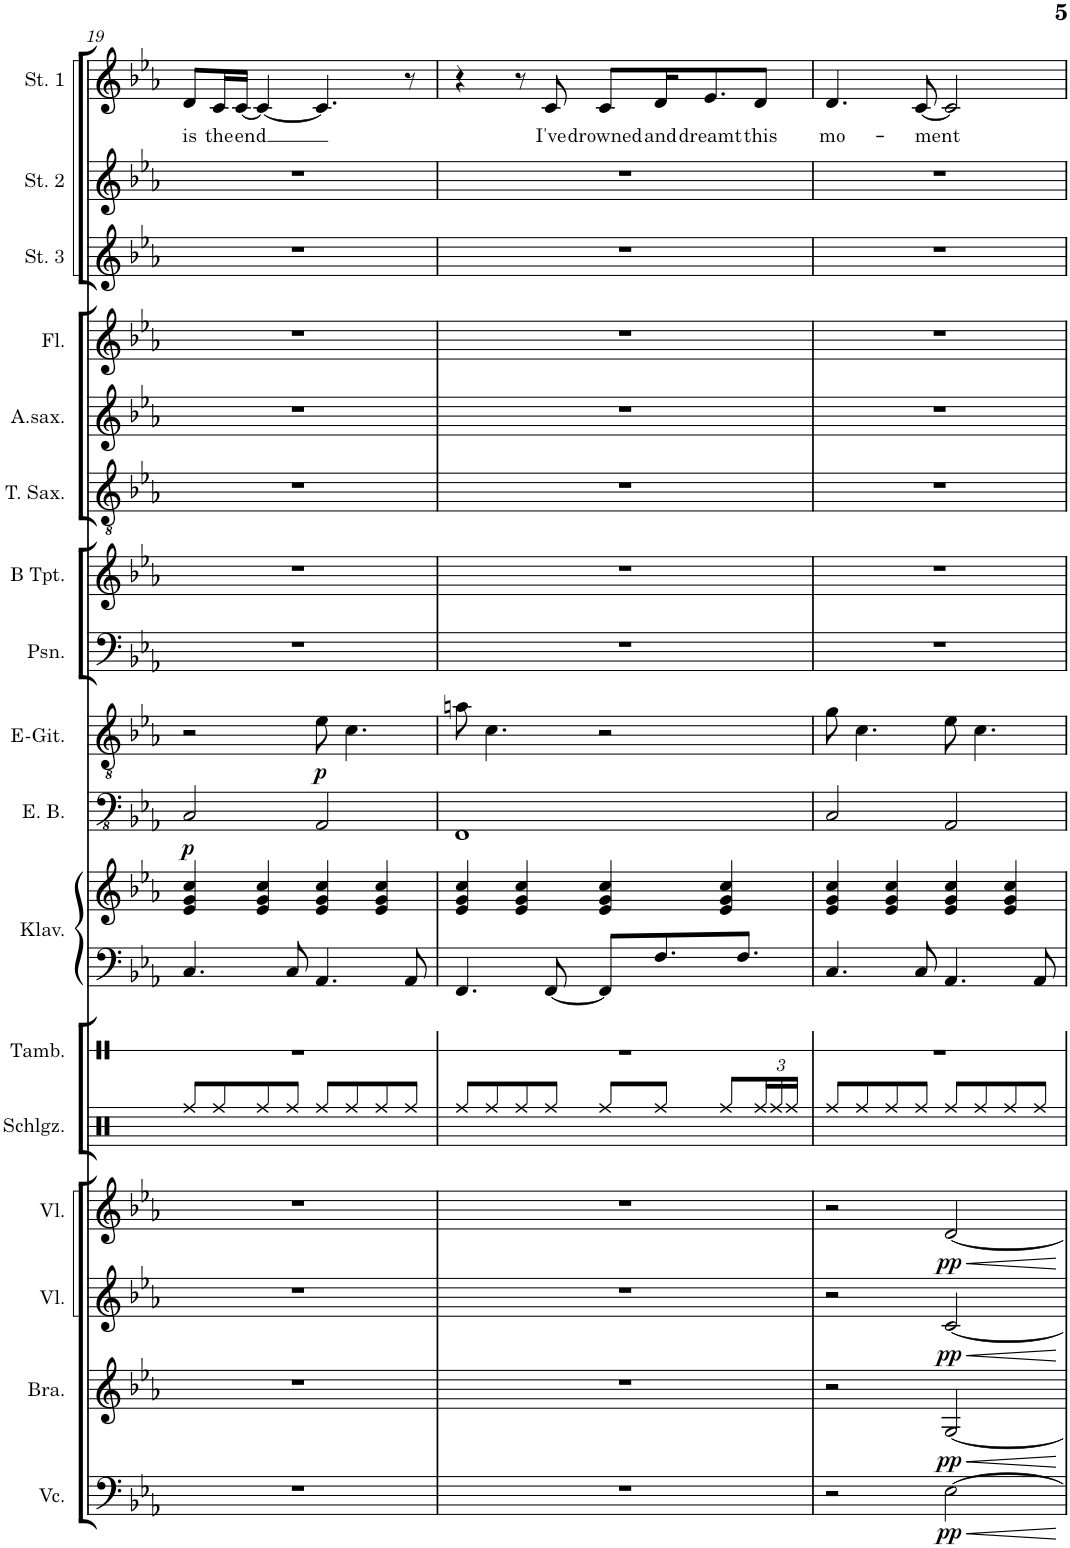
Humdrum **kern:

**kern	**dynam	**kern	**dynam	**kern	**dynam	**kern	**dynam	**kern	**kern	**kern	**kern	**kern	**dynam	**kern	**dynam	**kern	**kern	**kern	**kern	**kern	**kern	**kern	**kern	**text
*part17	*part17	*part16	*part16	*part15	*part15	*part14	*part14	*part13	*part12	*part11	*part11	*part10	*part10	*part9	*part9	*part8	*part7	*part6	*part5	*part4	*part3	*part2	*part1	*part1
*staff18	*staff18	*staff17	*staff17	*staff16	*staff16	*staff15	*staff15	*staff14	*staff13	*staff12	*staff11	*staff10	*staff10	*staff9	*staff9	*staff8	*staff7	*staff6	*staff5	*staff4	*staff3	*staff2	*staff1	*staff1
*I"Violoncello	*	*I"Bratsche	*	*I"Violine	*	*I"Violine	*	*I"Schlagzeug	*I"Tamburin	*I"Klavier	*	*I"Elektrischer Bass	*	*I"Elektrische Gitarre	*	*I"Posaune	*I"Trompete in B	*I"Tenorsaxophon	*I"Altsaxophon	*I"Flöte	*I"Stimme 3	*I"Stimme 2	*I"Stimme 1	*
*I'Vc.	*	*I'Bra.	*	*I'Vl.	*	*I'Vl.	*	*I'Schlgz.	*I'Tamb.	*I'Klav.	*	*I'E. B.	*	*I'E-Git.	*	*I'Psn.	*	*I'T. Sax.	*I'A.sax.	*I'Fl.	*I'St. 3	*I'St. 2	*I'St. 1	*
!!LO:PB:g=z
*clefF4	*	*clefG2	*	*clefG2	*	*clefG2	*	*clefX	*clefX	*clefF4	*clefG2	*clefFv4	*	*clefGv2	*	*clefF4	*clefG2	*clefGv2	*clefG2	*clefG2	*clefG2	*clefG2	*clefG2	*
*	*	*	*	*	*	*	*	*	*	*	*	*	*	*	*	*	*Trd1c2	*Trd8c14	*Trd5c9	*	*	*	*	*
*k[b-e-a-]	*	*k[b-e-a-]	*	*k[b-e-a-]	*	*k[b-e-a-]	*	*k[]	*k[]	*k[b-e-a-]	*k[b-e-a-]	*k[b-e-a-]	*	*k[b-e-a-]	*	*k[b-e-a-]	*k[b-e-a-]	*k[b-e-a-]	*k[b-e-a-]	*k[b-e-a-]	*k[b-e-a-]	*k[b-e-a-]	*k[b-e-a-]	*
*M4/4	*	*M4/4	*	*M4/4	*	*M4/4	*	*M4/4	*M4/4	*M4/4	*M4/4	*M4/4	*	*M4/4	*	*M4/4	*M4/4	*M4/4	*M4/4	*M4/4	*M4/4	*M4/4	*M4/4	*
=19	=19	=19	=19	=19	=19	=19	=19	=19	=19	=19	=19	=19	=19	=19	=19	=19	=19	=19	=19	=19	=19	=19	=19	=19
!	!	!	!	!	!	!	!	!	!	!	!	!	!LO:DY:b	!	!	!	!	!	!	!	!	!	!	!LO:LY:b
1r	.	1r	.	1r	.	1r	.	8Rff/L	1r	4.C/	4e-/ 4g/ 4cc/	2CC/	p	2r	.	1r	1r	1r	1r	1r	1r	1r	8d/L	is
!	!	!	!	!	!	!	!	!	!	!	!	!	!	!	!	!	!	!	!	!	!	!	!	!LO:LY:b
.	.	.	.	.	.	.	.	8Rff/	.	.	.	.	.	.	.	.	.	.	.	.	.	.	16c/L	the
!	!	!	!	!	!	!	!	!	!	!	!	!	!	!	!	!	!	!	!	!	!	!	!	!LO:LY:b
.	.	.	.	.	.	.	.	.	.	.	.	.	.	.	.	.	.	.	.	.	.	.	[16c/JJ	end
.	.	.	.	.	.	.	.	8Rff/	.	.	4e-/ 4g/ 4cc/	.	.	.	.	.	.	.	.	.	.	.	4c/_	.
.	.	.	.	.	.	.	.	8Rff/J	.	8C/	.	.	.	.	.	.	.	.	.	.	.	.	.	.
!	!	!	!	!	!	!	!	!	!	!	!	!	!	!	!LO:DY:b	!	!	!	!	!	!	!	!	!
.	.	.	.	.	.	.	.	8Rff/L	.	4.AA-/	4e-/ 4g/ 4cc/	2AAA-/	.	8e-\	p	.	.	.	.	.	.	.	4.c/]	.
.	.	.	.	.	.	.	.	8Rff/	.	.	.	.	.	4.c\	.	.	.	.	.	.	.	.	.	.
.	.	.	.	.	.	.	.	8Rff/	.	.	4e-/ 4g/ 4cc/	.	.	.	.	.	.	.	.	.	.	.	.	.
.	.	.	.	.	.	.	.	8Rff/J	.	8AA-/	.	.	.	.	.	.	.	.	.	.	.	.	8r	.
=20	=20	=20	=20	=20	=20	=20	=20	=20	=20	=20	=20	=20	=20	=20	=20	=20	=20	=20	=20	=20	=20	=20	=20	=20
1r	.	1r	.	1r	.	1r	.	8Rff/L	1r	4.FF/	4e-/ 4g/ 4cc/	1FFF	.	8an\	.	1r	1r	1r	1r	1r	1r	1r	4r	.
.	.	.	.	.	.	.	.	8Rff/	.	.	.	.	.	4.c\	.	.	.	.	.	.	.	.	.	.
.	.	.	.	.	.	.	.	8Rff/	.	.	4e-/ 4g/ 4cc/	.	.	.	.	.	.	.	.	.	.	.	8r	.
!	!	!	!	!	!	!	!	!	!	!	!	!	!	!	!	!	!	!	!	!	!	!	!	!LO:LY:b
.	.	.	.	.	.	.	.	8Rff/J	.	[8FF/	.	.	.	.	.	.	.	.	.	.	.	.	8c/	I've
!	!	!	!	!	!	!	!	!	!	!	!	!	!	!	!	!	!	!	!	!	!	!	!	!LO:LY:b
.	.	.	.	.	.	.	.	8Rff/L	.	8FF/L]	4e-/ 4g/ 4cc/	.	.	2r	.	.	.	.	.	.	.	.	8c/L	drowned
!	!	!	!	!	!	!	!	!	!	!	!	!	!	!	!	!	!	!	!	!	!	!	!	!LO:LY:b
.	.	.	.	.	.	.	.	8Rff/J	.	8.F/	.	.	.	.	.	.	.	.	.	.	.	.	16d/K	and
!	!	!	!	!	!	!	!	!	!	!	!	!	!	!	!	!	!	!	!	!	!	!	!	!LO:LY:b
.	.	.	.	.	.	.	.	.	.	.	.	.	.	.	.	.	.	.	.	.	.	.	8.e-/	dreamt
.	.	.	.	.	.	.	.	8Rff/L	.	.	4e-/ 4g/ 4cc/	.	.	.	.	.	.	.	.	.	.	.	.	.
.	.	.	.	.	.	.	.	.	.	8.F/J	.	.	.	.	.	.	.	.	.	.	.	.	.	.
*	*	*	*	*	*	*	*	*Xbrackettup	*	*	*	*	*	*	*	*	*	*	*	*	*	*	*	*
!	!	!	!	!	!	!	!	!	!	!	!	!	!	!	!	!	!	!	!	!	!	!	!	!LO:LY:b
.	.	.	.	.	.	.	.	24Rff/L	.	.	.	.	.	.	.	.	.	.	.	.	.	.	8d/J	this
.	.	.	.	.	.	.	.	24Rff/	.	.	.	.	.	.	.	.	.	.	.	.	.	.	.	.
.	.	.	.	.	.	.	.	24Rff/JJ	.	.	.	.	.	.	.	.	.	.	.	.	.	.	.	.
=21	=21	=21	=21	=21	=21	=21	=21	=21	=21	=21	=21	=21	=21	=21	=21	=21	=21	=21	=21	=21	=21	=21	=21	=21
!	!	!	!	!	!	!	!	!	!	!	!	!	!	!	!	!	!	!	!	!	!	!	!	!LO:LY:b
2r	.	2r	.	2r	.	2r	.	8Rff/L	1r	4.C/	4e-/ 4g/ 4cc/	2CC/	.	8g\	.	1r	1r	1r	1r	1r	1r	1r	4.d/	mo-
.	.	.	.	.	.	.	.	8Rff/	.	.	.	.	.	4.c\	.	.	.	.	.	.	.	.	.	.
.	.	.	.	.	.	.	.	8Rff/	.	.	4e-/ 4g/ 4cc/	.	.	.	.	.	.	.	.	.	.	.	.	.
!	!	!	!	!	!	!	!	!	!	!	!	!	!	!	!	!	!	!	!	!	!	!	!	!LO:LY:b
.	.	.	.	.	.	.	.	8Rff/J	.	8C/	.	.	.	.	.	.	.	.	.	.	.	.	[8c/	-ment
!	!LO:DY:b	!	!LO:DY:b	!	!LO:DY:b	!	!LO:DY:b	!	!	!	!	!	!	!	!	!	!	!	!	!	!	!	!	!
[2E-\	pp	[2G/	pp	[2c/	pp	[2d/	pp	8Rff/L	.	4.AA-/	4e-/ 4g/ 4cc/	2AAA-/	.	8e-\	.	.	.	.	.	.	.	.	2c/]	.
.	.	.	.	.	.	.	.	8Rff/	.	.	.	.	.	4.c\	.	.	.	.	.	.	.	.	.	.
.	.	.	.	.	.	.	.	8Rff/	.	.	4e-/ 4g/ 4cc/	.	.	.	.	.	.	.	.	.	.	.	.	.
.	.	.	.	.	.	.	.	8Rff/J	.	8AA-/	.	.	.	.	.	.	.	.	.	.	.	.	.	.
=	=	=	=	=	=	=	=	=	=	=	=	=	=	=	=	=	=	=	=	=	=	=	=	=
*-	*-	*-	*-	*-	*-	*-	*-	*-	*-	*-	*-	*-	*-	*-	*-	*-	*-	*-	*-	*-	*-	*-	*-	*-
